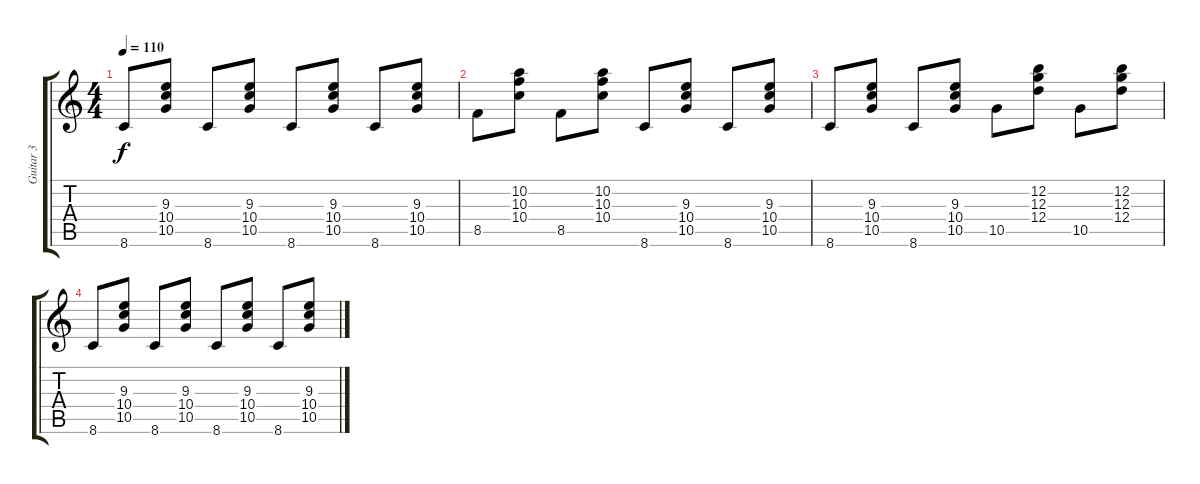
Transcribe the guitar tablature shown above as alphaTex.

\track ("Guitar 3" "Guitar 3") {instrument acousticguitarsteel}
\staff {score tabs}
\tuning (E4 B3 G3 D3 A2 E2) {hide}
\ts (4 4)
\tempo 110
\clef g2
\ks c
8.6.8{dy f} (9.3 10.4 10.5).8 8.6.8 (9.3 10.4 10.5).8 8.6.8 (9.3 10.4 10.5).8 8.6.8 (9.3 10.4 10.5).8 |
8.5.8 (10.2 10.3 10.4).8 8.5.8 (10.2 10.3 10.4).8 8.6.8 (9.3 10.4 10.5).8 8.6.8 (9.3 10.4 10.5).8 |
8.6.8 (9.3 10.4 10.5).8 8.6.8 (9.3 10.4 10.5).8 10.5.8 (12.2 12.3 12.4).8 10.5.8 (12.2 12.3 12.4).8 |
8.6.8 (9.3 10.4 10.5).8 8.6.8 (9.3 10.4 10.5).8 8.6.8 (9.3 10.4 10.5).8 8.6.8 (9.3 10.4 10.5).8
